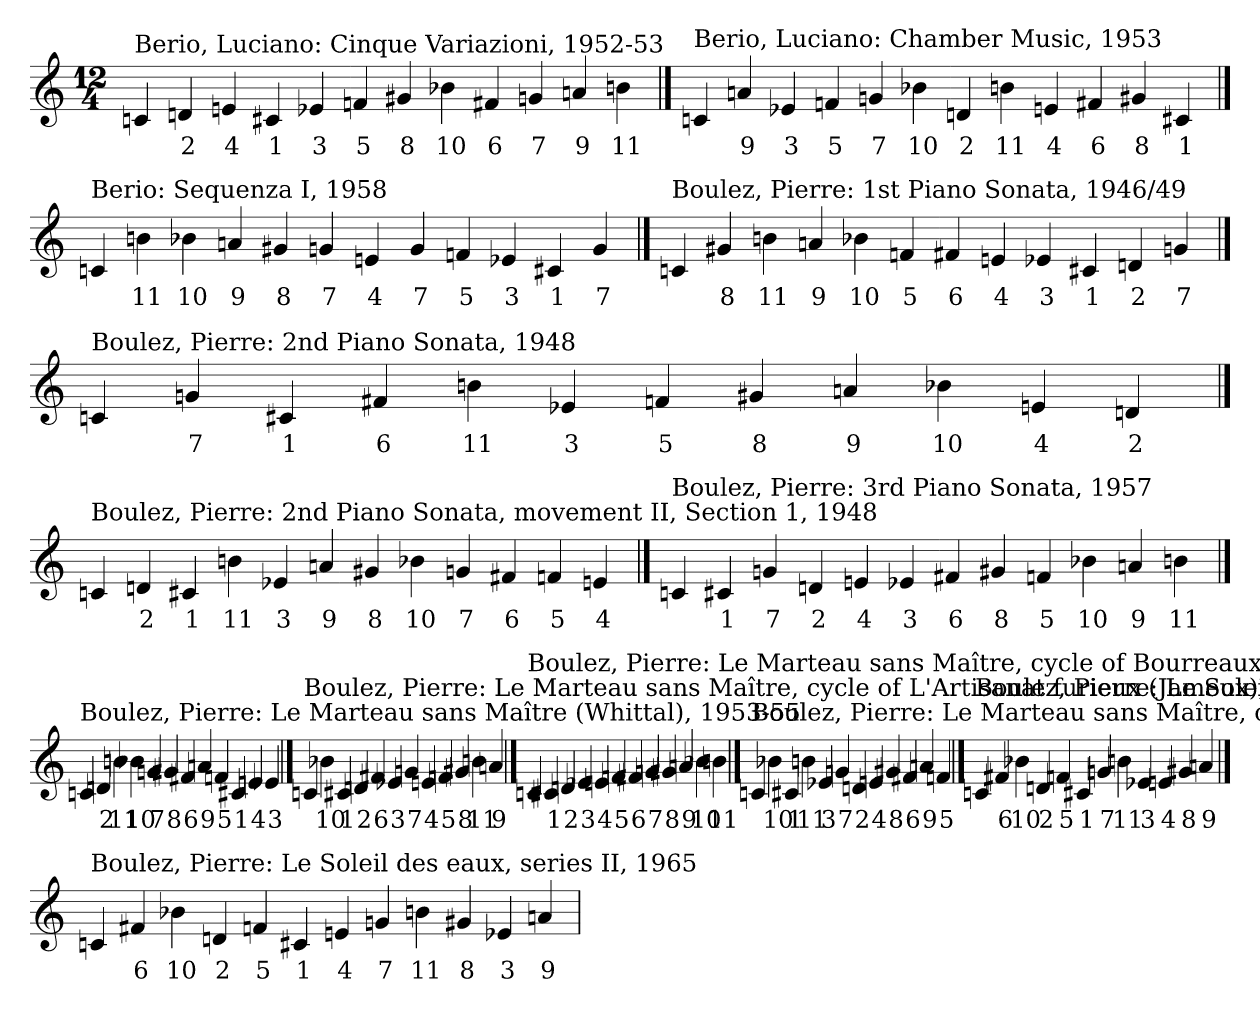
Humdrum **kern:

**kern	**text
*part1	*part1
*staff1	*staff1
!!LO:LB:g=z
*M12/4	*
==66	==66
!LO:TX:t=Berio, Luciano&colon; Cinque Variazioni, 1952-53	!
4cn	.
4dn	2
4en	4
4c#X	1
4e-X	3
4fn	5
4g#X	8
4b-X	10
4f#X	6
4gn	7
4an	9
4bn	11
!!LO:LB:g=z
==67	==67
!LO:TX:t=Berio, Luciano&colon; Chamber Music, 1953	!
4cn	.
4an	9
4e-X	3
4fn	5
4gn	7
4b-X	10
4dn	2
4bn	11
4en	4
4f#X	6
4g#X	8
4c#X	1
!!LO:LB:g=z
==68	==68
!LO:TX:t=Berio&colon; Sequenza I, 1958	!
4cn	.
4bn	11
4b-X	10
4an	9
4g#X	8
4gn	7
4en	4
4g	7
4fn	5
4e-X	3
4c#X	1
4g	7
!!LO:LB:g=z
==69	==69
!LO:TX:t=Boulez, Pierre&colon; 1st Piano Sonata, 1946/49	!
4cn	.
4g#X	8
4bn	11
4an	9
4b-X	10
4fn	5
4f#X	6
4en	4
4e-X	3
4c#X	1
4dn	2
4gn	7
!!LO:LB:g=z
==70	==70
!LO:TX:t=Boulez, Pierre&colon; 2nd Piano Sonata, 1948	!
4cn	.
4gn	7
4c#X	1
4f#X	6
4bn	11
4e-X	3
4fn	5
4g#X	8
4an	9
4b-X	10
4en	4
4dn	2
!!LO:LB:g=z
==71	==71
!LO:TX:t=Boulez, Pierre&colon; 2nd Piano Sonata, movement II, Section 1, 1948	!
4cn	.
4dn	2
4c#X	1
4bn	11
4e-X	3
4an	9
4g#X	8
4b-X	10
4gn	7
4f#X	6
4fn	5
4en	4
!!LO:LB:g=z
==72	==72
!LO:TX:t=Boulez, Pierre&colon; 3rd Piano Sonata, 1957	!
4cn	.
4c#X	1
4gn	7
4dn	2
4en	4
4e-X	3
4f#X	6
4g#X	8
4fn	5
4b-X	10
4an	9
4bn	11
!!LO:LB:g=z
==73	==73
!LO:TX:t=Boulez, Pierre&colon; Le Marteau sans Maître (Whittal), 1953-55	!
4cn	.
4dn	2
4bn	11
4b-X	10
4gn	7
4g#X	8
4f#X	6
4an	9
4fn	5
4c#X	1
4en	4
4e-X	3
!!LO:LB:g=z
==74	==74
!LO:TX:t=Boulez, Pierre&colon; Le Marteau sans Maître, cycle of L'Artisanat furieux (Jameux), 1953-55	!
4cn	.
4b-X	10
4c#X	1
4dn	2
4f#X	6
4e-X	3
4gn	7
4en	4
4fn	5
4g#X	8
4bn	11
4an	9
!!LO:LB:g=z
==75	==75
!LO:TX:t=Boulez, Pierre&colon; Le Marteau sans Maître, cycle of Bourreaux de solitude (Jameux), 1953-55	!
4cn	.
4c#X	1
4dn	2
4e-X	3
4en	4
4fn	5
4f#X	6
4gn	7
4g#X	8
4an	9
4b-X	10
4bn	11
!!LO:LB:g=z
==76	==76
!LO:TX:t=Boulez, Pierre&colon; Le Marteau sans Maître, cycle of Bel Édifice et les pressentiments (Jameux), 1953-55	!
4cn	.
4b-X	10
4c#X	1
4bn	11
4e-X	3
4gn	7
4dn	2
4en	4
4g#X	8
4f#X	6
4an	9
4fn	5
!!LO:LB:g=z
==77	==77
!LO:TX:t=Boulez, Pierre&colon; Le Soleil des eaux, series I, 1965	!
4cn	.
4f#X	6
4b-X	10
4dn	2
4fn	5
4c#X	1
4gn	7
4bn	11
4e-X	3
4en	4
4g#X	8
4an	9
!!LO:LB:g=z
==78	==78
!LO:TX:t=Boulez, Pierre&colon; Le Soleil des eaux, series II, 1965	!
4cn	.
4f#X	6
4b-X	10
4dn	2
4fn	5
4c#X	1
4en	4
4gn	7
4bn	11
4g#X	8
4e-X	3
4an	9
=	=
*-	*-
